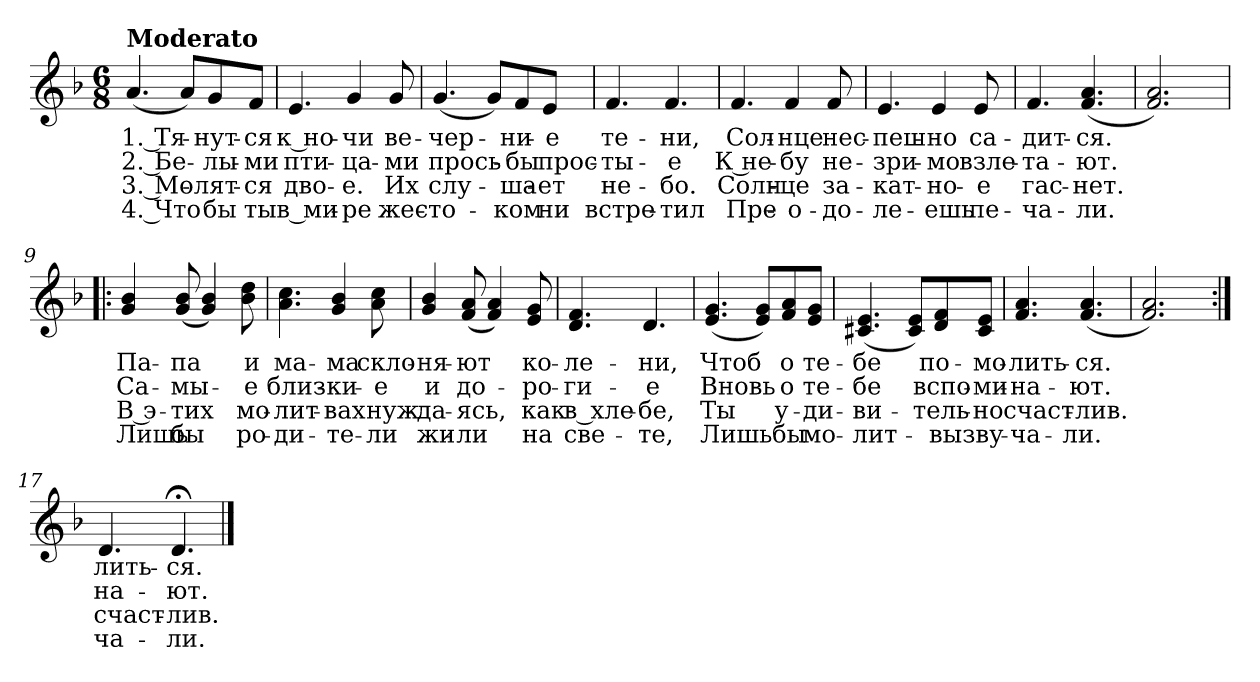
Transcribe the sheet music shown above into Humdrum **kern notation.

**kern	**text	**text	**text	**text
*part1	*part1	*part1	*part1	*part1
*staff1	*staff1	*staff1	*staff1	*staff1
*clefG2	*	*	*	*
*k[b-]	*	*	*	*
*d:	*	*	*	*
*M6/8	*	*	*	*
=1	=1	=1	=1	=1
!LO:TX:a:B:t=Moderato	!	!	!	!
!	!LO:LY:b	!LO:LY:b	!LO:LY:b	!LO:LY:b
(<4.a/	1. Тя-	2. Бе-	3. Мо-	4. Что
8a/L)	.	.	.	.
!	!LO:LY:b	!LO:LY:b	!LO:LY:b	!LO:LY:b
8g/	-нут-	-лы-	-лят-	бы
!	!LO:LY:b	!LO:LY:b	!LO:LY:b	!LO:LY:b
8f/J	-ся	-ми	-ся	ты
=2	=2	=2	=2	=2
!	!LO:LY:b	!LO:LY:b	!LO:LY:b	!LO:LY:b
4.e/	к но-	пти-	дво-	в ми-
!	!LO:LY:b	!LO:LY:b	!LO:LY:b	!LO:LY:b
4g/	-чи	-ца-	-е.	-ре
!	!LO:LY:b	!LO:LY:b	!LO:LY:b	!LO:LY:b
8g/	ве-	-ми	Их	жес-
=3	=3	=3	=3	=3
!	!LO:LY:b	!LO:LY:b	!LO:LY:b	!LO:LY:b
(<4.g/	-чер-	прось-	слу-	-то-
8g/L)	.	.	.	.
!	!LO:LY:b	!LO:LY:b	!LO:LY:b	!LO:LY:b
8f/	-ни-	-бы	-ша-	-ком
!	!LO:LY:b	!LO:LY:b	!LO:LY:b	!LO:LY:b
8e/J	-е	прос-	-ет	ни
=4	=4	=4	=4	=4
!	!LO:LY:b	!LO:LY:b	!LO:LY:b	!LO:LY:b
4.f/	те-	-ты-	не-	встре-
!	!LO:LY:b	!LO:LY:b	!LO:LY:b	!LO:LY:b
4.f/	-ни,	-е	-бо.	-тил
!!LO:LB:g=z
=5	=5	=5	=5	=5
!	!LO:LY:b	!LO:LY:b	!LO:LY:b	!LO:LY:b
4.f/	Сол-	К не-	Солн-	Пре-
!	!LO:LY:b	!LO:LY:b	!LO:LY:b	!LO:LY:b
4f/	-нце	-бу	-це	-о-
!	!LO:LY:b	!LO:LY:b	!LO:LY:b	!LO:LY:b
8f/	нес-	не-	за-	-до-
=6	=6	=6	=6	=6
!	!LO:LY:b	!LO:LY:b	!LO:LY:b	!LO:LY:b
4.e/	-пеш-	-зри-	-кат-	-ле-
!	!LO:LY:b	!LO:LY:b	!LO:LY:b	!LO:LY:b
4e/	-но	-мо	-но-	-ешь
!	!LO:LY:b	!LO:LY:b	!LO:LY:b	!LO:LY:b
8e/	са-	взле-	-е	пе-
=7	=7	=7	=7	=7
!	!LO:LY:b	!LO:LY:b	!LO:LY:b	!LO:LY:b
4.f/	-дит-	-та-	гас-	-ча-
!	!LO:LY:b	!LO:LY:b	!LO:LY:b	!LO:LY:b
(<4.f/ 4.a/	-ся.	-ют.	-нет.	-ли.
=8	=8	=8	=8	=8
2.f/ 2.a/)	.	.	.	.
!!LO:LB:g=z
=9!|:	=9!|:	=9!|:	=9!|:	=9!|:
!	!LO:LY:b	!LO:LY:b	!LO:LY:b	!LO:LY:b
4g/ 4b-/	Па-	Са-	В э-	Лишь
!	!LO:LY:b	!LO:LY:b	!LO:LY:b	!LO:LY:b
(<8g/ 8b-/	-па	-мы-	-тих	бы
4g/ 4b-/)	.	.	.	.
!	!LO:LY:b	!LO:LY:b	!LO:LY:b	!LO:LY:b
8b-\ 8dd\	и	-е	мо-	ро-
=10	=10	=10	=10	=10
!	!LO:LY:b	!LO:LY:b	!LO:LY:b	!LO:LY:b
4.a\ 4.cc\	ма-	близ-	-лит-	-ди-
!	!LO:LY:b	!LO:LY:b	!LO:LY:b	!LO:LY:b
4g/ 4b-/	-ма	-ки-	-вах	-те-
!	!LO:LY:b	!LO:LY:b	!LO:LY:b	!LO:LY:b
8a\ 8cc\	скло-	-е	нуж-	-ли
=11	=11	=11	=11	=11
!	!LO:LY:b	!LO:LY:b	!LO:LY:b	!LO:LY:b
4g/ 4b-/	-ня-	и	-да-	жи-
!	!LO:LY:b	!LO:LY:b	!LO:LY:b	!LO:LY:b
(<8f/ 8a/	-ют	до-	-ясь,	-ли
4f/ 4a/)	.	.	.	.
!	!LO:LY:b	!LO:LY:b	!LO:LY:b	!LO:LY:b
8e/ 8g/	ко-	-ро-	как	на
=12	=12	=12	=12	=12
!	!LO:LY:b	!LO:LY:b	!LO:LY:b	!LO:LY:b
4.d/ 4.f/	-ле-	-ги-	в хле-	све-
!	!LO:LY:b	!LO:LY:b	!LO:LY:b	!LO:LY:b
4.d/	-ни,	-е	-бе,	-те,
!!LO:LB:g=z
=13	=13	=13	=13	=13
!	!LO:LY:b	!LO:LY:b	!LO:LY:b	!LO:LY:b
(<4.e/ 4.g/	Чтоб	Вновь	Ты	Лишь
8e/ 8g/L)	.	.	.	.
!	!LO:LY:b	!LO:LY:b	!LO:LY:b	!LO:LY:b
8f/ 8a/	о	о	у-	бы
!	!LO:LY:b	!LO:LY:b	!LO:LY:b	!LO:LY:b
8e/ 8g/J	те-	те-	-ди-	мо-
=14	=14	=14	=14	=14
!	!LO:LY:b	!LO:LY:b	!LO:LY:b	!LO:LY:b
(<4.c#X/ 4.e/	-бе	-бе	-ви-	-лит-
8c#/ 8e/L)	.	.	.	.
!	!LO:LY:b	!LO:LY:b	!LO:LY:b	!LO:LY:b
8d/ 8f/	по-	вспо-	-тель-	-вы
!	!LO:LY:b	!LO:LY:b	!LO:LY:b	!LO:LY:b
8c#/ 8e/J	-мо-	-ми-	-но	зву-
=15	=15	=15	=15	=15
!	!LO:LY:b	!LO:LY:b	!LO:LY:b	!LO:LY:b
4.f/ 4.a/	-лить-	-на-	счаст-	-ча-
!	!LO:LY:b	!LO:LY:b	!LO:LY:b	!LO:LY:b
(<4.f/ 4.a/	-ся.	-ют.	-лив.	-ли.
=16	=16	=16	=16	=16
2.f/ 2.a/)	.	.	.	.
=17:|!	=17:|!	=17:|!	=17:|!	=17:|!
!	!LO:LY:b	!LO:LY:b	!LO:LY:b	!LO:LY:b
4.d/	лить-	на-	счаст-	ча-
!	!LO:LY:b	!LO:LY:b	!LO:LY:b	!LO:LY:b
4.d;</	-ся.	-ют.	-лив.	-ли.
==	==	==	==	==
*-	*-	*-	*-	*-
